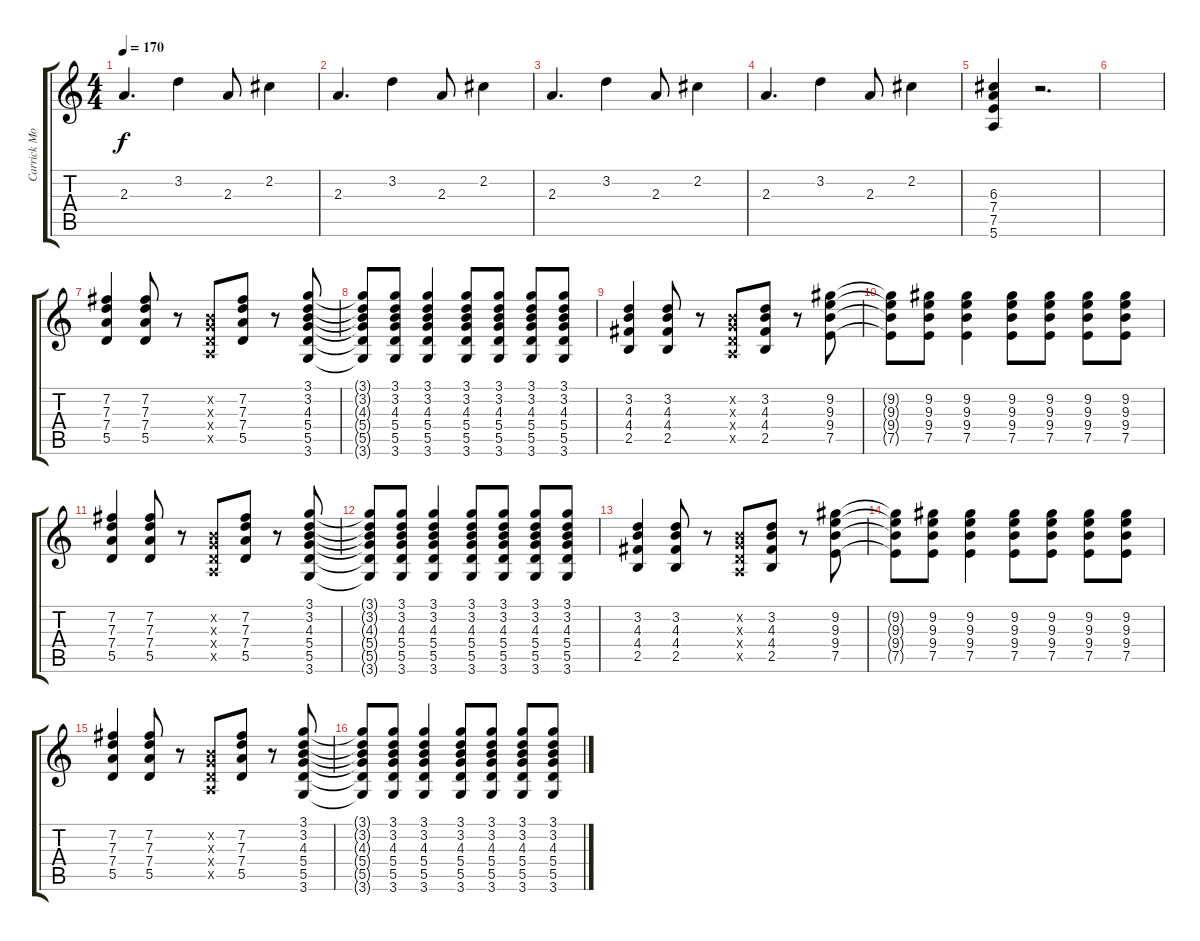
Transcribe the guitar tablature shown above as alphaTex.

\track ("Carrick Moore Gerety" "Carrick Mo") {instrument overdrivenguitar}
\staff {score tabs}
\tuning (E4 B3 G3 D3 A2 E2) {hide}
\ts (4 4)
\tempo 170
\clef g2
\ks c
2.3.4{d dy f} 3.2.4 2.3.8 2.2.4 |
2.3.4{d} 3.2.4 2.3.8 2.2.4 |
2.3.4{d} 3.2.4 2.3.8 2.2.4 |
2.3.4{d} 3.2.4 2.3.8 2.2.4 |
(6.3 7.4 7.5 5.6).4 r.2{d} |
|
(7.2 7.3 7.4 5.5).4 (7.2 7.3 7.4 5.5).8 r.8 (0.2{x} 0.3{x} 0.4{x} 0.5{x}).8 (7.2 7.3 7.4 5.5).8 r.8 (3.1 3.2 4.3 5.4 5.5 3.6).8 |
(3.1{t} 3.2{t} 4.3{t} 5.4{t} 5.5{t} 3.6{t}).8 (3.1 3.2 4.3 5.4 5.5 3.6).8 (3.1 3.2 4.3 5.4 5.5 3.6).4 (3.1 3.2 4.3 5.4 5.5 3.6).8 (3.1 3.2 4.3 5.4 5.5 3.6).8 (3.1 3.2 4.3 5.4 5.5 3.6).8 (3.1 3.2 4.3 5.4 5.5 3.6).8 |
(3.2 4.3 4.4 2.5).4 (3.2 4.3 4.4 2.5).8 r.8 (0.2{x} 0.3{x} 0.4{x} 0.5{x}).8 (3.2 4.3 4.4 2.5).8 r.8 (9.2 9.3 9.4 7.5).8 |
(9.2{t} 9.3{t} 9.4{t} 7.5{t}).8 (9.2 9.3 9.4 7.5).8 (9.2 9.3 9.4 7.5).4 (9.2 9.3 9.4 7.5).8 (9.2 9.3 9.4 7.5).8 (9.2 9.3 9.4 7.5).8 (9.2 9.3 9.4 7.5).8 |
(7.2 7.3 7.4 5.5).4 (7.2 7.3 7.4 5.5).8 r.8 (0.2{x} 0.3{x} 0.4{x} 0.5{x}).8 (7.2 7.3 7.4 5.5).8 r.8 (3.1 3.2 4.3 5.4 5.5 3.6).8 |
(3.1{t} 3.2{t} 4.3{t} 5.4{t} 5.5{t} 3.6{t}).8 (3.1 3.2 4.3 5.4 5.5 3.6).8 (3.1 3.2 4.3 5.4 5.5 3.6).4 (3.1 3.2 4.3 5.4 5.5 3.6).8 (3.1 3.2 4.3 5.4 5.5 3.6).8 (3.1 3.2 4.3 5.4 5.5 3.6).8 (3.1 3.2 4.3 5.4 5.5 3.6).8 |
(3.2 4.3 4.4 2.5).4 (3.2 4.3 4.4 2.5).8 r.8 (0.2{x} 0.3{x} 0.4{x} 0.5{x}).8 (3.2 4.3 4.4 2.5).8 r.8 (9.2 9.3 9.4 7.5).8 |
(9.2{t} 9.3{t} 9.4{t} 7.5{t}).8 (9.2 9.3 9.4 7.5).8 (9.2 9.3 9.4 7.5).4 (9.2 9.3 9.4 7.5).8 (9.2 9.3 9.4 7.5).8 (9.2 9.3 9.4 7.5).8 (9.2 9.3 9.4 7.5).8 |
(7.2 7.3 7.4 5.5).4 (7.2 7.3 7.4 5.5).8 r.8 (0.2{x} 0.3{x} 0.4{x} 0.5{x}).8 (7.2 7.3 7.4 5.5).8 r.8 (3.1 3.2 4.3 5.4 5.5 3.6).8 |
(3.1{t} 3.2{t} 4.3{t} 5.4{t} 5.5{t} 3.6{t}).8 (3.1 3.2 4.3 5.4 5.5 3.6).8 (3.1 3.2 4.3 5.4 5.5 3.6).4 (3.1 3.2 4.3 5.4 5.5 3.6).8 (3.1 3.2 4.3 5.4 5.5 3.6).8 (3.1 3.2 4.3 5.4 5.5 3.6).8 (3.1 3.2 4.3 5.4 5.5 3.6).8
